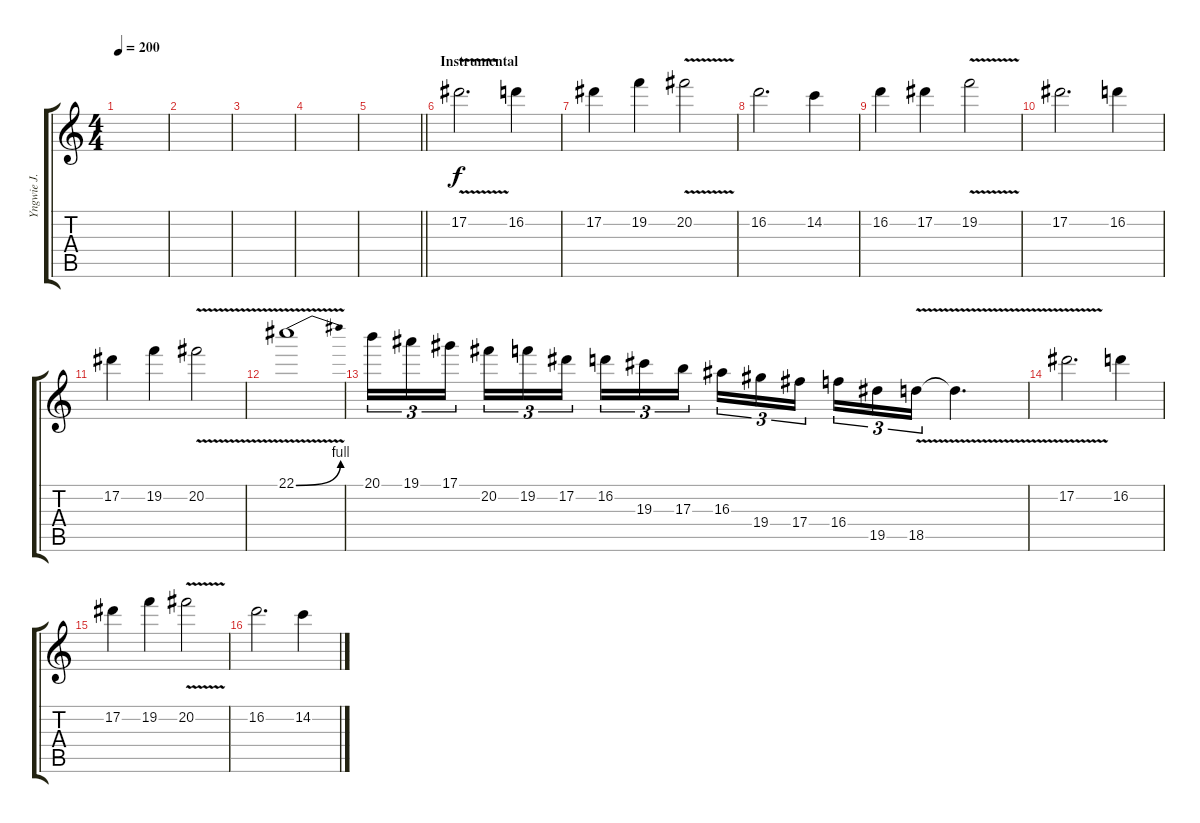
\track ("Yngwie J. Malmsteen" "Yngwie J. ") {instrument overdrivenguitar}
\staff {score tabs}
\tuning (Eb4 Bb3 Gb3 Db3 Ab2 Eb2) {hide}
\ts (4 4)
\tempo 200
\clef g2
\ks c
|
|
|
|
\barLineRight lightlight
|
\section ("" "Instrumental")
17.2{v}.2{d} 16.2.4 |
17.2.4 19.2.4 20.2{v}.2 |
16.2.2{d} 14.2.4 |
16.2.4 17.2.4 19.2{v}.2 |
17.2.2{d} 16.2.4 |
17.2.4 19.2.4 20.2{v}.2 |
22.1{be (bend 0 0 60 4) v}.1 |
20.1.16{tu (3 2)} 19.1.16{tu (3 2)} 17.1.16{tu (3 2) beam splitsecondary} 20.2.16{tu (3 2)} 19.2.16{tu (3 2)} 17.2.16{tu (3 2)} 16.2.16{tu (3 2)} 19.3.16{tu (3 2)} 17.3.16{tu (3 2) beam splitsecondary} 16.3.16{tu (3 2)} 19.4.16{tu (3 2)} 17.4.16{tu (3 2)} 16.4.16{tu (3 2)} 19.5.16{tu (3 2)} 18.5{v}.16{tu (3 2)} 18.5{t}.4{d} |
17.2{v}.2{d} 16.2.4 |
17.2.4 19.2.4 20.2{v}.2 |
16.2.2{d} 14.2.4
